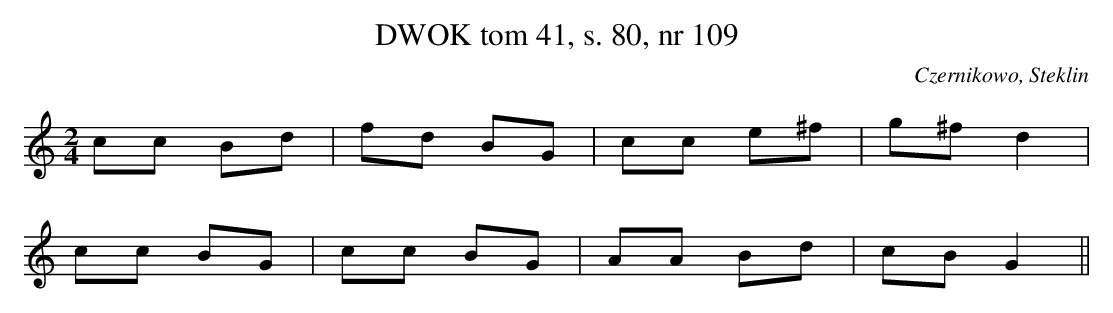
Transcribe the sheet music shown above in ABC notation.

X:1
T:DWOK tom 41, s. 80, nr 109
O:Czernikowo, Steklin
L:1/16
M:2/4
K:C
c2c2 B2d2|f2d2 B2G2|c2c2 e2^f2|g2^f2 d4|
c2c2 B2G2|c2c2 B2G2|A2A2 B2d2|c2B2 G4||
